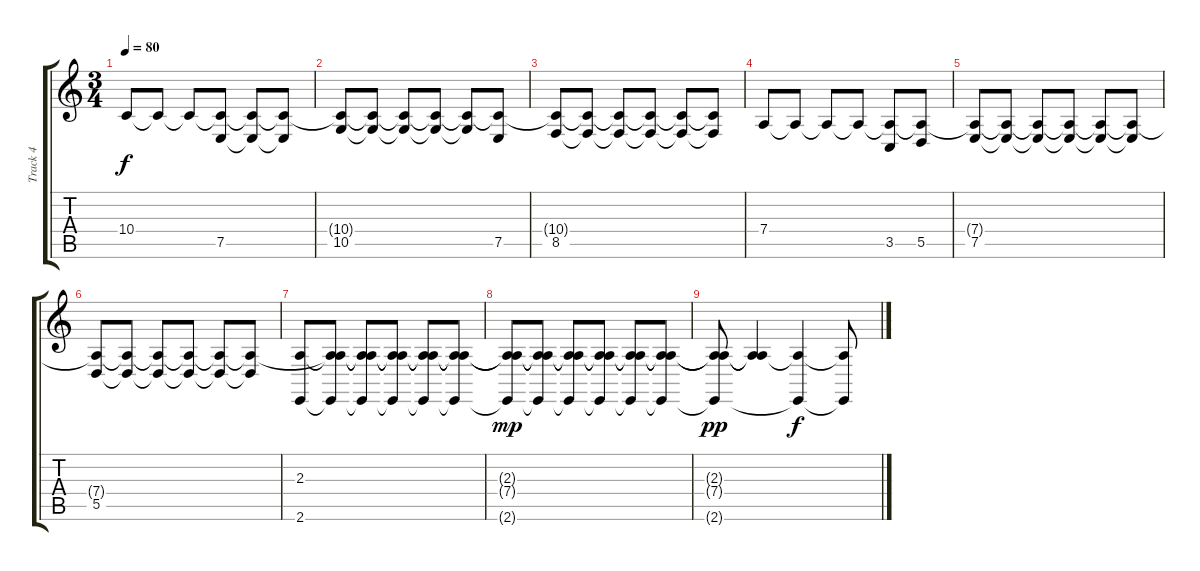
\track ("Track 4" "Track 4") {instrument pad2warm}
\staff {score tabs}
\tuning (E4 B3 G3 D3 A2 D2) {hide}
\ts (3 4)
\tempo 80
\clef g2
\ks c
10.4.8{dy f} 10.4{t}.8 10.4{t}.8 (10.4{t} 7.5).8 (10.4{t} 7.5{t}).8 (10.4{t} 7.5{t}).8 |
(10.4{t} 10.5).8 (10.4{t} 10.5{t}).8 (10.4{t} 10.5{t}).8 (10.4{t} 10.5{t}).8 (10.4{t} 10.5{t}).8 (10.4{t} 7.5).8 |
(10.4{t} 8.5).8 (10.4{t} 8.5{t}).8 (10.4{t} 8.5{t}).8 (10.4{t} 8.5{t}).8 (10.4{t} 8.5{t}).8 (10.4{t} 8.5{t}).8 |
7.4.8 7.4{t}.8 7.4{t}.8 7.4{t}.8 (7.4{t} 3.5).8 (7.4{t} 5.5).8 |
(7.4{t} 7.5).8 (7.4{t} 7.5{t}).8 (7.4{t} 7.5{t}).8 (7.4{t} 7.5{t}).8 (7.4{t} 7.5{t}).8 (7.4{t} 7.5{t}).8 |
(7.4{t} 5.5).8 (7.4{t} 5.5{t}).8 (7.4{t} 5.5{t}).8 (7.4{t} 5.5{t}).8 (7.4{t} 5.5{t}).8 (7.4{t} 5.5{t}).8 |
(2.3 2.6).8 (2.3{t} 7.4{t} 2.6{t}).8 (2.3{t} 7.4{t} 2.6{t}).8 (2.3{t} 7.4{t} 2.6{t}).8 (2.3{t} 7.4{t} 2.6{t}).8 (2.3{t} 7.4{t} 2.6{t}).8 |
(2.3{t} 7.4{t} 2.6{t}).8{dy mp} (2.3{t} 7.4{t} 2.6{t}).8 (2.3{t} 7.4{t} 2.6{t}).8 (2.3{t} 7.4{t} 2.6{t}).8 (2.3{t} 7.4{t} 2.6{t}).8 (2.3{t} 7.4{t} 2.6{t}).8 |
(2.3{t} 7.4{t} 2.6{t}).8{dy pp} (2.3{t} 7.4{t}).4 (2.3{t} 2.6{t}).4{dy f} (2.3{t} 2.6{t}).8
